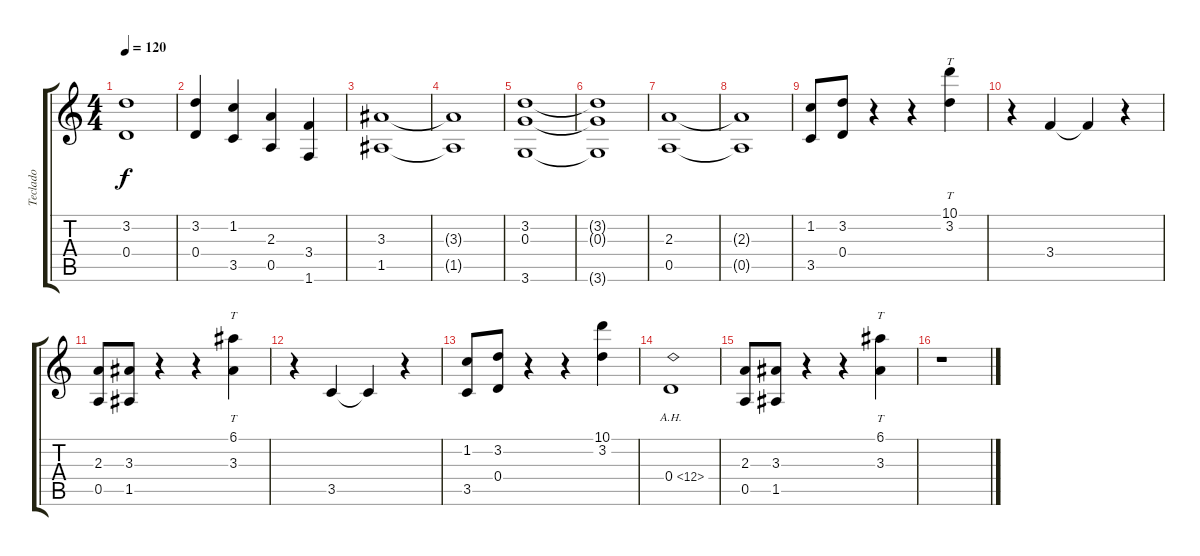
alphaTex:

\track ("Teclado" "Teclado") {instrument fretlessbass}
\staff {score tabs}
\tuning (E4 B3 G3 D3 A2 E2) {hide}
\ts (4 4)
\tempo 120
\clef g2
\ks c
(3.2 0.4).1{dy f} |
(3.2 0.4).4 (1.2 3.5).4 (2.3 0.5).4 (3.4 1.6).4 |
(3.3 1.5).1 |
(3.3{t} 1.5{t}).1 |
(3.2 0.3 3.6).1 |
(3.2{t} 0.3{t} 3.6{t}).1 |
(2.3 0.5).1 |
(2.3{t} 0.5{t}).1 |
(1.2 3.5).8 (3.2 0.4).8 r.4 r.4 (10.1 3.2).4{tt} |
r.4 3.4.4 3.4{t}.4 r.4 |
(2.3 0.5).8 (3.3 1.5).8 r.4 r.4 (6.1 3.3).4{tt} |
r.4 3.5.4 3.5{t}.4 r.4 |
(1.2 3.5).8 (3.2 0.4).8 r.4 r.4 (10.1 3.2).4 |
0.4{ah 12}.1 |
(2.3 0.5).8 (3.3 1.5).8 r.4 r.4 (6.1 3.3).4{tt} |
r.1
